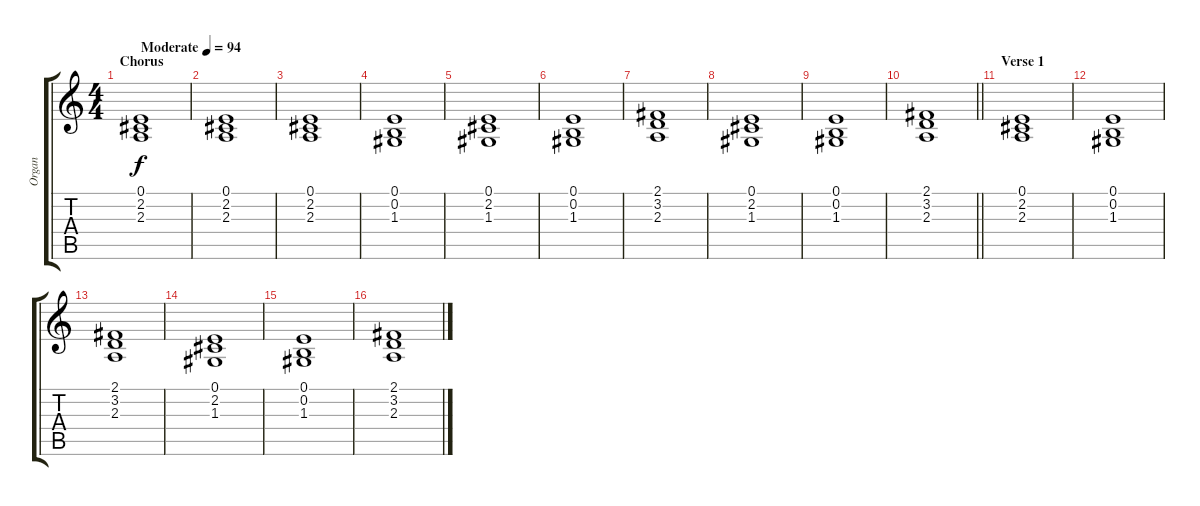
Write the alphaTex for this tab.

\track ("Organ" "Organ") {instrument percussiveorgan}
\staff {score tabs}
\tuning (E4 B3 G3 D3 A2 E2) {hide}
\ts (4 4)
\section ("" "Chorus")
\tempo (94 "Moderate")
\clef g2
\ks c
(0.1 2.2 2.3).1{dy f instrument percussiveorgan} |
(0.1 2.2 2.3).1 |
(0.1 2.2 2.3).1 |
(0.1 0.2 1.3).1 |
(0.1 2.2 1.3).1 |
(0.1 0.2 1.3).1 |
(2.1 3.2 2.3).1 |
(0.1 2.2 1.3).1 |
(0.1 0.2 1.3).1 |
\barLineRight lightlight
(2.1 3.2 2.3).1 |
\section ("" "Verse 1")
(0.1 2.2 2.3).1 |
(0.1 0.2 1.3).1 |
(2.1 3.2 2.3).1 |
(0.1 2.2 1.3).1 |
(0.1 0.2 1.3).1 |
(2.1 3.2 2.3).1
